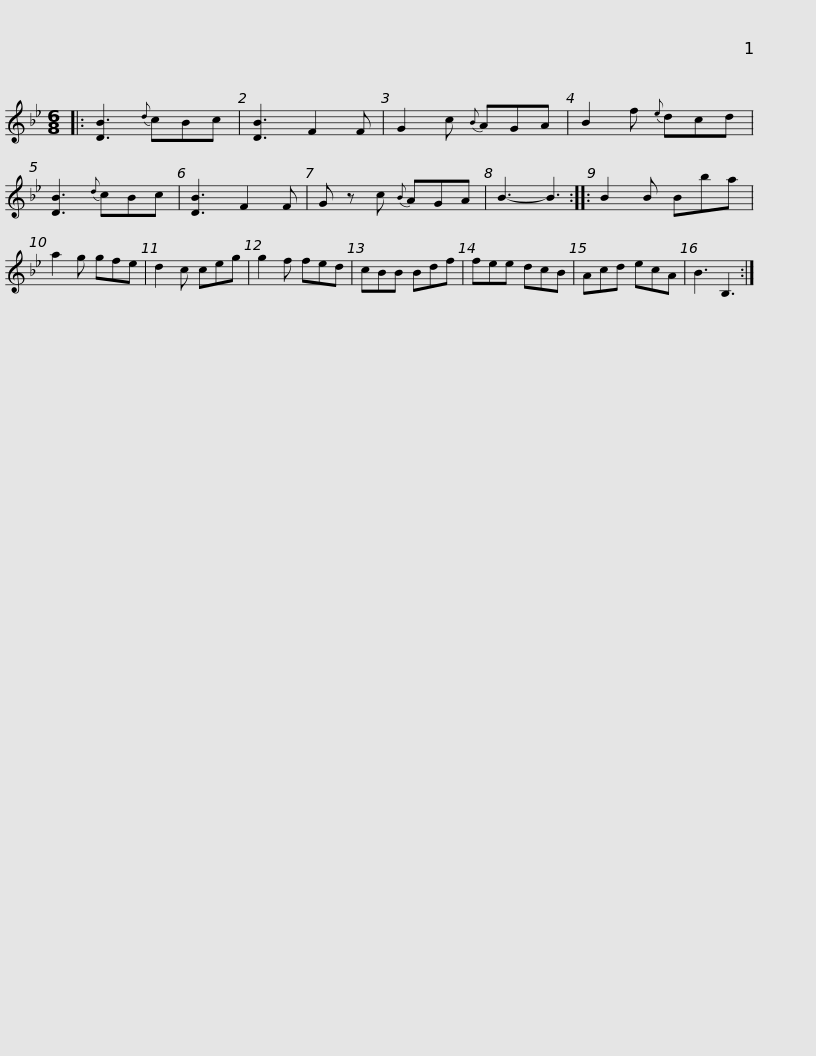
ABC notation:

X:1
L:1/8
M:6/8
I:linebreak $
K:Bb
V:1 treble
V:1
|: [DB]3{d} cBc | [DB]3 F2 F | G2 c{B} AGA | B2 f{e} dcd | [DB]3{d} cBc | %5
 [DB]3 F2 F | G z c{B} AGA |$ B3- B3 :: B2 B Bba | a2 g gfe | %10
 d2 c ceg | g2 f fed | cBB Bdf | fee dcB | Acd ecA |$ %15
 B3 B,3 :| %16
